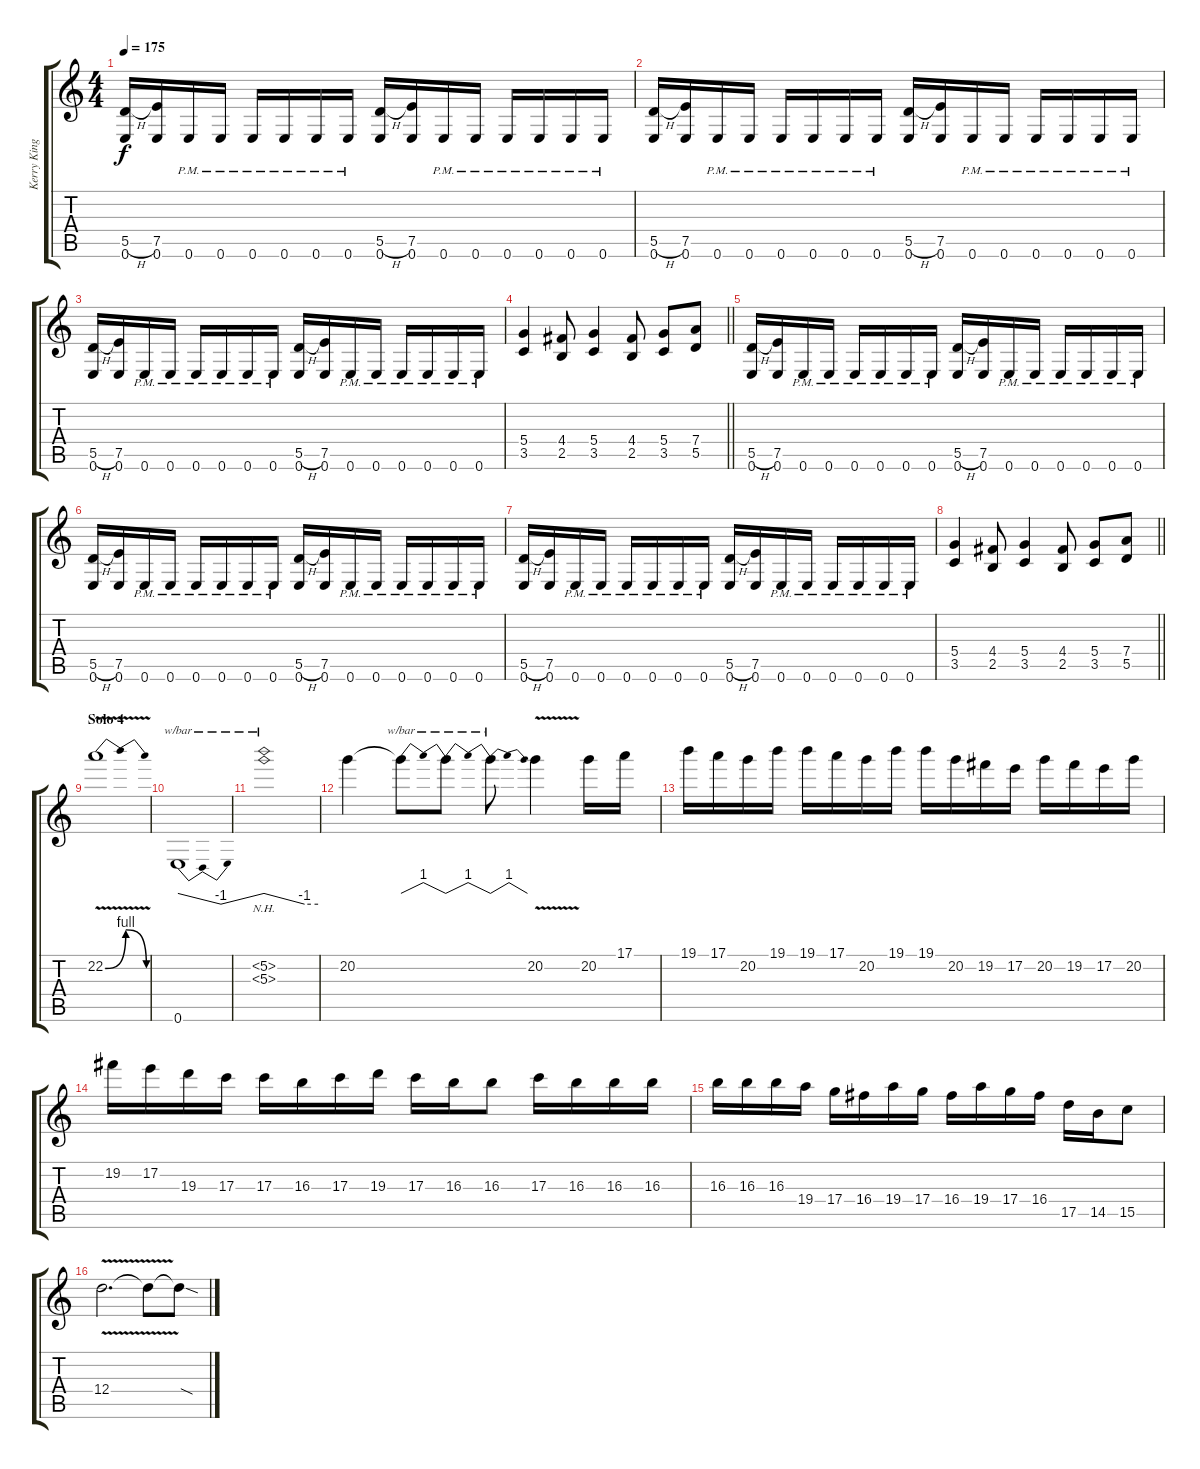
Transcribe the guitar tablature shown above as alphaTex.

\track ("Kerry King" "Kerry King") {instrument distortionguitar}
\staff {score tabs}
\tuning (E4 B3 G3 D3 A2 E2) {hide}
\ts (4 4)
\tempo 175
\clef g2
\ks c
(5.5{h} 0.6).16{dy f} (7.5 0.6).16 0.6{pm}.16 0.6{pm}.16 0.6{pm}.16 0.6{pm}.16 0.6{pm}.16 0.6{pm}.16 (5.5{h} 0.6).16 (7.5 0.6).16 0.6{pm}.16 0.6{pm}.16 0.6{pm}.16 0.6{pm}.16 0.6{pm}.16 0.6{pm}.16 |
(5.5{h} 0.6).16 (7.5 0.6).16 0.6{pm}.16 0.6{pm}.16 0.6{pm}.16 0.6{pm}.16 0.6{pm}.16 0.6{pm}.16 (5.5{h} 0.6).16 (7.5 0.6).16 0.6{pm}.16 0.6{pm}.16 0.6{pm}.16 0.6{pm}.16 0.6{pm}.16 0.6{pm}.16 |
(5.5{h} 0.6).16 (7.5 0.6).16 0.6{pm}.16 0.6{pm}.16 0.6{pm}.16 0.6{pm}.16 0.6{pm}.16 0.6{pm}.16 (5.5{h} 0.6).16 (7.5 0.6).16 0.6{pm}.16 0.6{pm}.16 0.6{pm}.16 0.6{pm}.16 0.6{pm}.16 0.6{pm}.16 |
\barLineRight lightlight
(5.4 3.5).4 (4.4 2.5).8 (5.4 3.5).4 (4.4 2.5).8 (5.4 3.5).8 (7.4 5.5).8 |
(5.5{h} 0.6).16 (7.5 0.6).16 0.6{pm}.16 0.6{pm}.16 0.6{pm}.16 0.6{pm}.16 0.6{pm}.16 0.6{pm}.16 (5.5{h} 0.6).16 (7.5 0.6).16 0.6{pm}.16 0.6{pm}.16 0.6{pm}.16 0.6{pm}.16 0.6{pm}.16 0.6{pm}.16 |
(5.5{h} 0.6).16 (7.5 0.6).16 0.6{pm}.16 0.6{pm}.16 0.6{pm}.16 0.6{pm}.16 0.6{pm}.16 0.6{pm}.16 (5.5{h} 0.6).16 (7.5 0.6).16 0.6{pm}.16 0.6{pm}.16 0.6{pm}.16 0.6{pm}.16 0.6{pm}.16 0.6{pm}.16 |
(5.5{h} 0.6).16 (7.5 0.6).16 0.6{pm}.16 0.6{pm}.16 0.6{pm}.16 0.6{pm}.16 0.6{pm}.16 0.6{pm}.16 (5.5{h} 0.6).16 (7.5 0.6).16 0.6{pm}.16 0.6{pm}.16 0.6{pm}.16 0.6{pm}.16 0.6{pm}.16 0.6{pm}.16 |
\barLineRight lightlight
(5.4 3.5).4 (4.4 2.5).8 (5.4 3.5).4 (4.4 2.5).8 (5.4 3.5).8 (7.4 5.5).8 |
\section ("" "Solo 4")
22.2{be (bendrelease 0 0 10 4 45 4 60 0) v}.1 |
0.6.1{tbe (dip default 0 0 30 -4 60 0)} |
(5.2{nh} 5.3{nh}).1{tbe (custom default 0 0 45 -4 60 -4)} |
20.2.4 20.2{t}.8{tbe (dip default 0 0 30 4 60 0)} 20.2{t}.8{tbe (dip default 0 0 30 4 60 0)} 20.2{t}.8{tbe (dip default 0 0 30 4 60 0)} 20.2{v}.4 20.2.16 17.1.16 |
19.1.16 17.1.16 20.2.16 19.1.16 19.1.16 17.1.16 20.2.16 19.1.16 19.1.16 20.2.16 19.2.16 17.2.16 20.2.16 19.2.16 17.2.16 20.2.16 |
19.2.16 17.2.16 19.3.16 17.3.16 17.3.16 16.3.16 17.3.16 19.3.16 17.3.16 16.3.16 16.3.8 17.3.16 16.3.16 16.3.16 16.3.16 |
16.3.16 16.3.16 16.3.16 19.4.16 17.4.16 16.4.16 19.4.16 17.4.16 16.4.16 19.4.16 17.4.16 16.4.16 17.5.16 14.5.16 15.5.8 |
12.4{v}.2{d} 12.4{t}.8 12.4{sod t}.8
